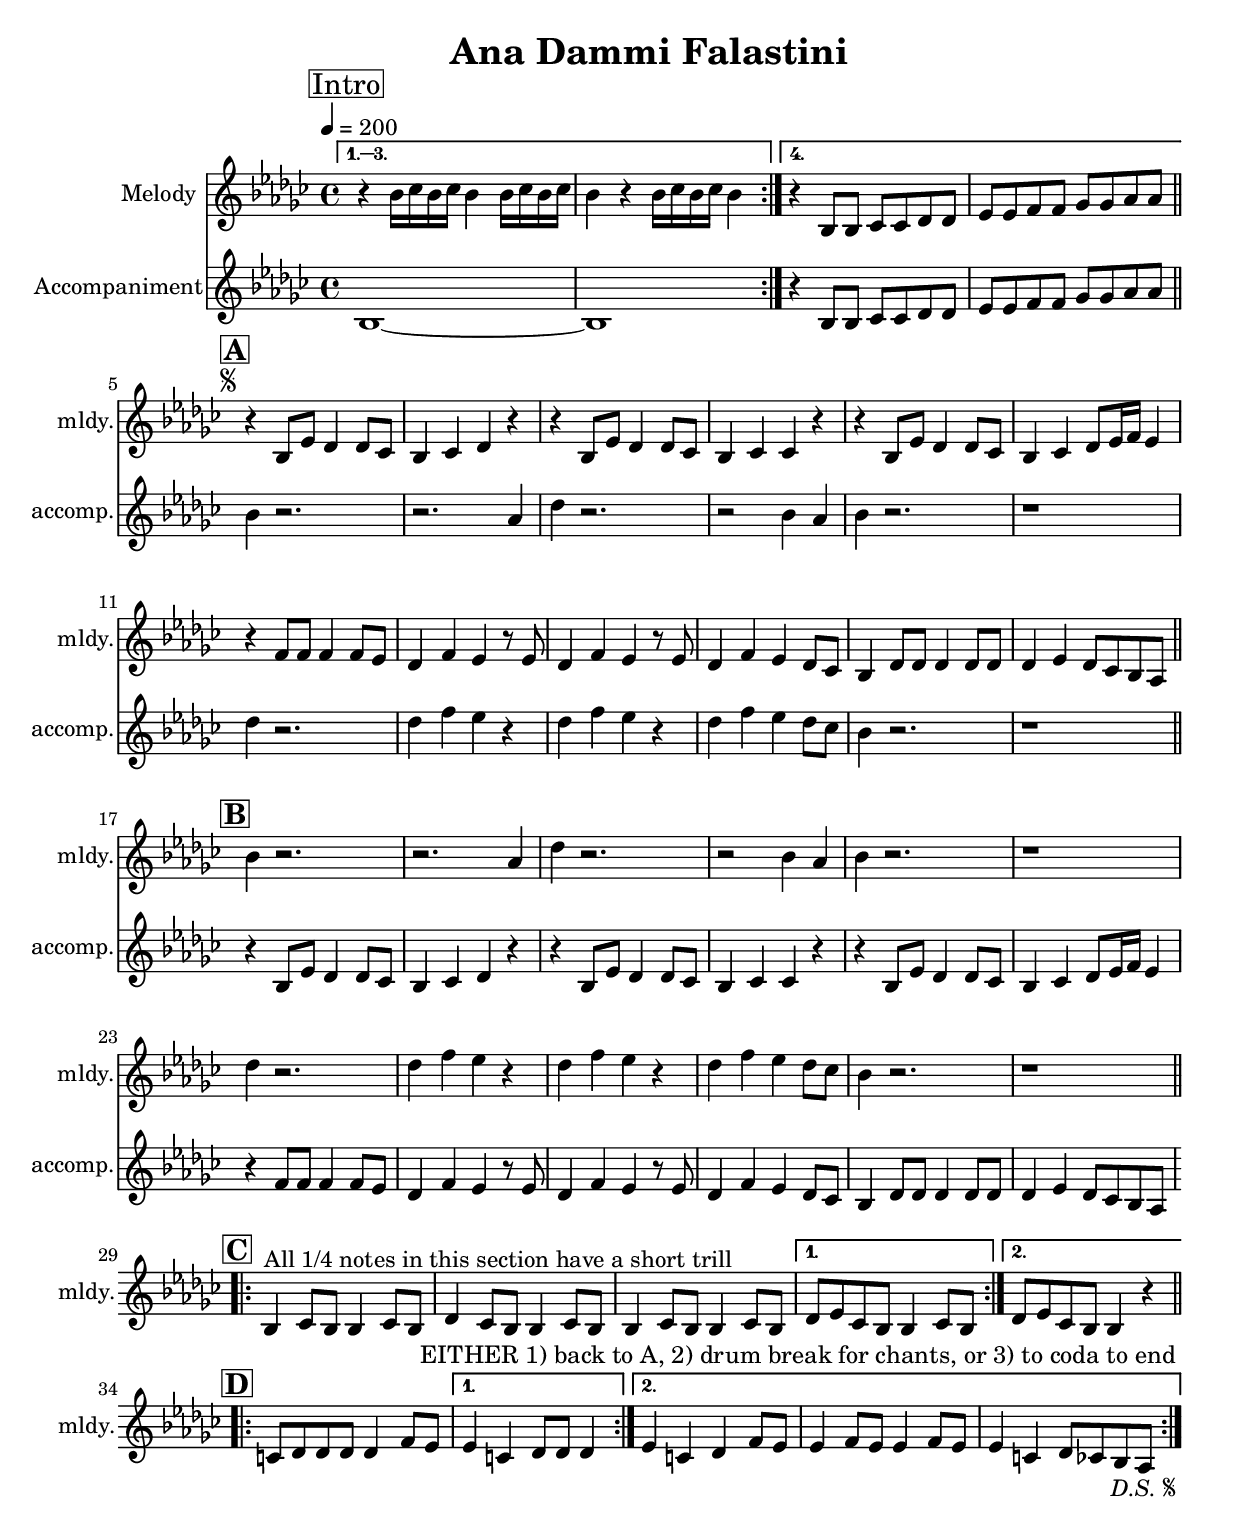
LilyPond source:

\version "2.24.3"
\include "arabic.ly"
\language "english"
\paper {
	left-margin = 2\cm
}

\header {
	title = "Ana Dammi Falastini"
}

%key time and tempo settings
keyTimeTempo = {
	\key d \kurd
	\time 4/4
	\tempo 4 = 200
}
%melodic components
intro = {
	\repeat volta 4 {
		\alternative {
			{ r4 d16 ef d ef d4 d16 ef d ef | d4 r4 d16 ef d ef d4 }
			{ r4 d,8 d ef ef f f | g g a a bf bf c c }
		}
	}
}

theme = {
	| r4 d8 g f4 f8 ef | d4 ef f r
	| r4 d8 g f4 f8 ef | d4 ef ef r
	| r4 d8 g f4 f8 ef | d4 ef f8 g16 a g4
	| r4 a8 a a4 a8 g | f4 a  g r8 g | f4 a g r8 g | f4 a g f8 ef  | d4 f8 f f4 f8 f | f4 g f8 ef d c |
}

theme_background = {
	| d4 r2. | r2. c4 | f r2. | r2 d4 c | d4 r2. | r1 | f4 r2. | f4 a g r | f a g r | f a g f8 ef | d4 r2. | r1 |
}


%parts
melody = {
	\keyTimeTempo
	\set Score.rehearsalMarkFormatter = #format-mark-box-alphabet

	%intro
	\break \section \mark \markup \box "Intro"
	\relative c'' { \intro }

	\repeat segno 2 {
		%theme
		\break \section \mark \default
		\relative  c' { \theme }

		%theme background
		\break \section \mark \default
		\relative  c'' { \theme_background }

		%pedal 1
		\break \section \mark \default
		\relative  c' {
			\repeat volta 2 {
				{ | d4^"All 1/4 notes in this section have a short trill" ef8 d d4 ef8 d | }
				{ f4 ef8 d d4 ef8 d }
				{ \repeat unfold 2 { d4 ef8 d } }
				\alternative {
					{ f8 g ef d d4 ef8 d }
					{ f8 g ef d d4 r }
				}
			}
		}

		%2nd pedal (on 3rd)
		\break \section \mark \default
		\relative  c' {
			\repeat volta 3 {
				| e8 f f f f4 a8 g |
				\alternative {
					{ | g4 e f8 f f4 |}
					{ | g4 e f4 a8 g | \repeat unfold 2 {g4 a8 g } | g4 e f8 ef d c | }
					\textEndMark "EITHER 1) back to A, 2) drum break for chants, or 3) to coda to end"
				}
			}
		}
	}
}

accompaniment = {
	\keyTimeTempo

	%intro
	\break \section \mark \markup \box "Intro"
	\relative c'
	\repeat volta 4 {
		\alternative{
			{ | d1 ~ d1 | }
			{ | r4 d8 d ef ef f f | g g a a bf bf c c |}
		}
	}

	%theme background
	\break \section \mark \default
	\relative  c'' { \theme_background }

	%theme
	\break \section \mark \default
	\relative  c' { \theme }

}

\score {
	\transpose d bf, {
		<<
			\new Staff \with { instrumentName = "Melody" shortInstrumentName = "mldy." } { \melody }
			\new Staff \with { instrumentName = "Accompaniment" shortInstrumentName = "accomp." } { \accompaniment }
		>>
	}
}

